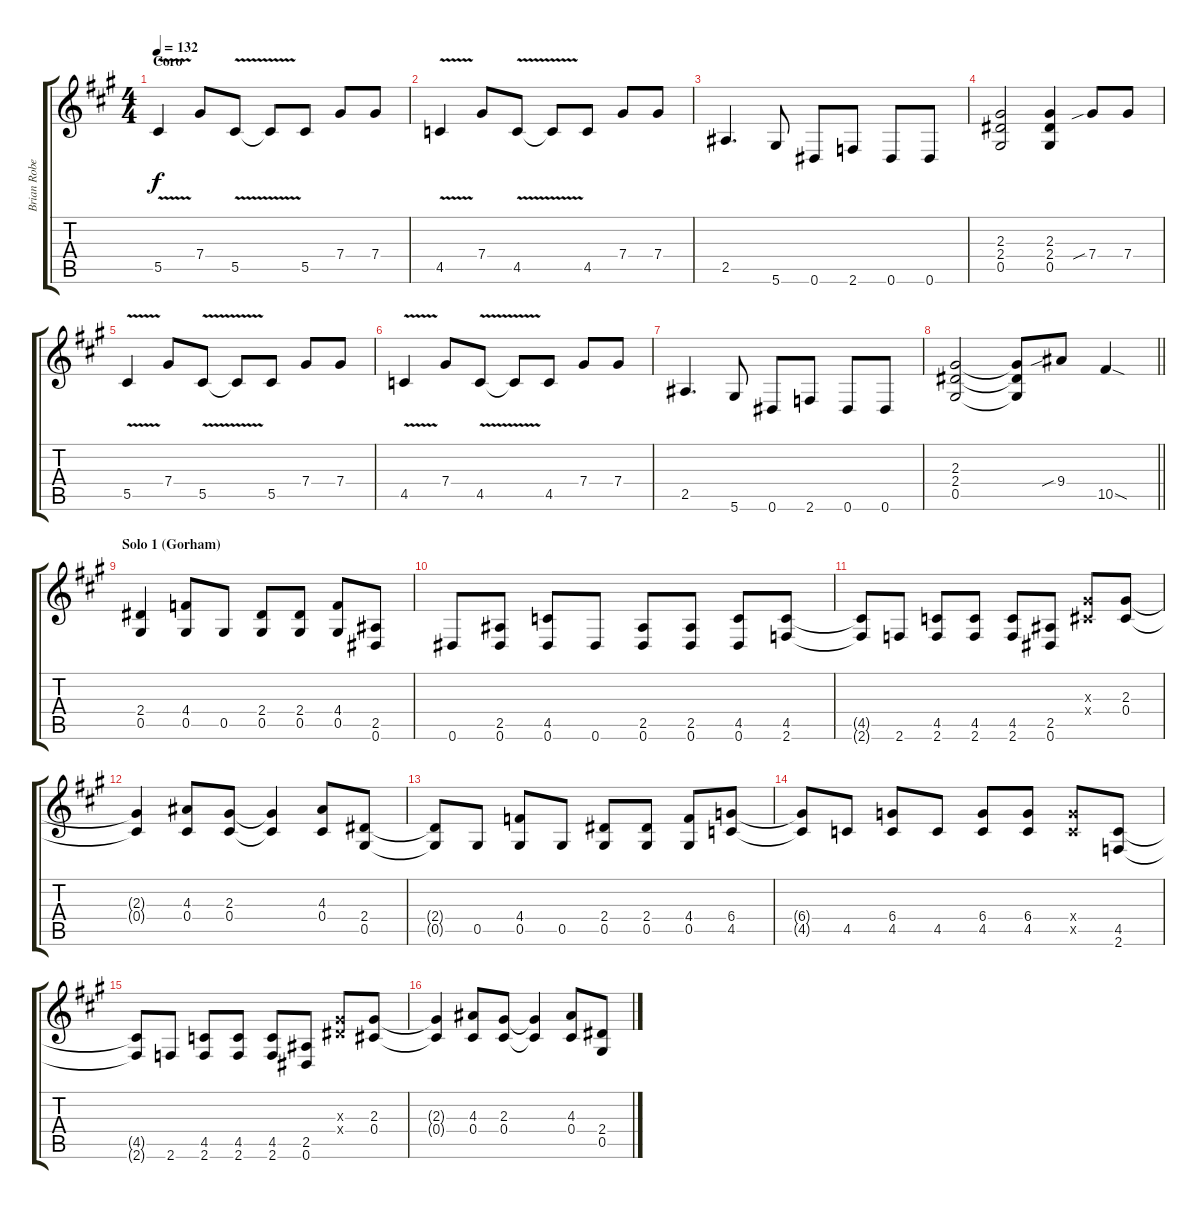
\track ("Brian Robertson" "Brian Robe") {instrument distortionguitar}
\staff {score tabs}
\tuning (Eb4 Bb3 Gb3 Db3 Ab2 Eb2) {hide}
\ts (4 4)
\section ("" "Coro")
\tempo 132
\clef g2
\ks a
5.5{v}.4{dy f} 7.4.8 5.5{v}.8 5.5{t}.8 5.5.8 7.4.8 7.4.8 |
4.5{v}.4 7.4.8 4.5{v}.8 4.5{t}.8 4.5.8 7.4.8 7.4.8 |
2.5.4{d} 5.6.8 0.6.8 2.6.8 0.6.8 0.6.8 |
(2.3 2.4 0.5).2 (2.3 2.4 0.5).4 7.4{sib}.8 7.4.8 |
5.5{v}.4 7.4.8 5.5{v}.8 5.5{t}.8 5.5.8 7.4.8 7.4.8 |
4.5{v}.4 7.4.8 4.5{v}.8 4.5{t}.8 4.5.8 7.4.8 7.4.8 |
2.5.4{d} 5.6.8 0.6.8 2.6.8 0.6.8 0.6.8 |
\barLineRight lightlight
(2.3 2.4 0.5).2 (2.3{t} 2.4{t} 0.5{t}).8 9.4{sib}.8 10.5{sod}.4 |
\section ("" "Solo 1 (Gorham)")
(2.4 0.5).4 (4.4 0.5).8 0.5.8 (2.4 0.5).8 (2.4 0.5).8 (4.4 0.5).8 (2.5 0.6).8 |
0.6.8 (2.5 0.6).8 (4.5 0.6).8 0.6.8 (2.5 0.6).8 (2.5 0.6).8 (4.5 0.6).8 (4.5 2.6).8 |
(4.5{t} 2.6{t}).8 2.6.8 (4.5 2.6).8 (4.5 2.6).8 (4.5 2.6).8 (2.5 0.6).8 (2.3{x} 0.4{x}).8 (2.3 0.4).8 |
(2.3{t} 0.4{t}).4 (4.3 0.4).8 (2.3 0.4).8 (2.3{t} 0.4{t}).4 (4.3 0.4).8 (2.4 0.5).8 |
(2.4{t} 0.5{t}).8 0.5.8 (4.4 0.5).8 0.5.8 (2.4 0.5).8 (2.4 0.5).8 (4.4 0.5).8 (6.4 4.5).8 |
(6.4{t} 4.5{t}).8 4.5.8 (6.4 4.5).8 4.5.8 (6.4 4.5).8 (6.4 4.5).8 (6.4{x} 4.5{x}).8 (4.5 2.6).8 |
(4.5{t} 2.6{t}).8 2.6.8 (4.5 2.6).8 (4.5 2.6).8 (4.5 2.6).8 (2.5 0.6).8 (2.3{x} 2.4{x}).8 (2.3 0.4).8 |
(2.3{t} 0.4{t}).4 (4.3 0.4).8 (2.3 0.4).8 (2.3{t} 0.4{t}).4 (4.3 0.4).8 (2.4 0.5).8
